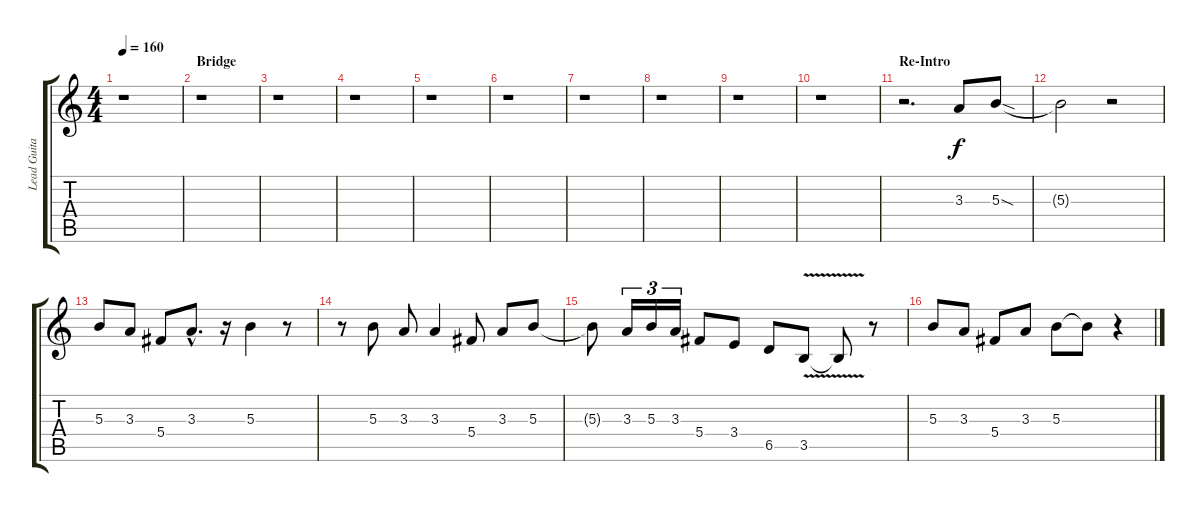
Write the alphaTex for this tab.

\track ("Lead Guitar" "Lead Guita") {instrument distortionguitar}
\staff {score tabs}
\tuning (Eb4 Bb3 Gb3 Db3 Ab2 Eb2) {hide}
\ts (4 4)
\tempo 160
\clef g2
\ks c
r.1{dy f} |
\section ("" "Bridge")
r.1 |
r.1 |
r.1 |
r.1 |
r.1 |
r.1 |
r.1 |
r.1 |
r.1 |
\section ("" "Re-Intro")
r.2{d} 3.3.8 5.3{sod}.8 |
5.3{t}.2 r.2 |
5.3.8 3.3.8 5.4.8 3.3{hac}.8{d} r.16 5.3.4 r.8 |
r.8 5.3.8 3.3.8 3.3.4 5.4.8 3.3.8 5.3.8 |
5.3{t}.8 3.3.16{tu (3 2)} 5.3.16{tu (3 2)} 3.3.16{tu (3 2)} 5.4.8 3.4.8 6.5.8 3.5{v}.8 3.5{t}.8 r.8 |
5.3.8 3.3.8 5.4.8 3.3.8 5.3.8 5.3{t}.8 r.4
